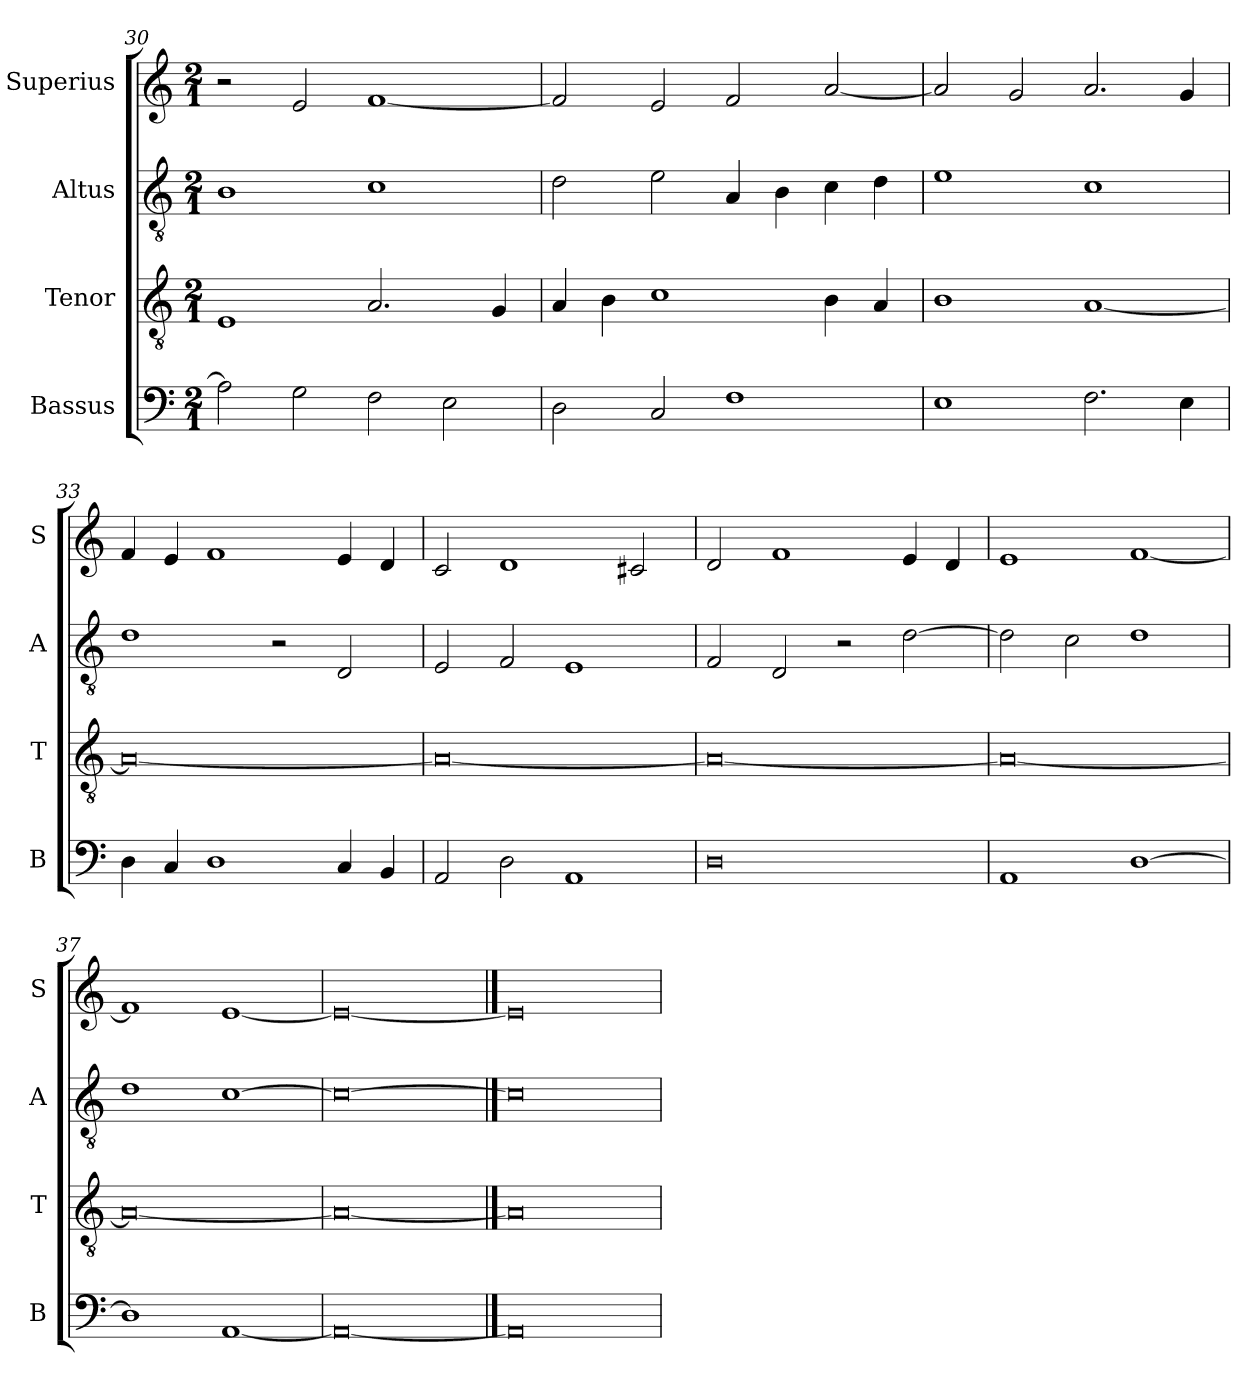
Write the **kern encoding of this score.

**kern	**kern	**kern	**kern
*part4	*part3	*part2	*part1
*staff4	*staff3	*staff2	*staff1
*I"Bassus	*I"Tenor	*I"Altus	*I"Superius
*I'B	*I'T	*I'A	*I'S
*clefF4	*clefGv2	*clefGv2	*clefG2
*k[]	*k[]	*k[]	*k[]
*C:	*C:	*C:	*C:
*M2/1	*M2/1	*M2/1	*M2/1
=30	=30	=30	=30
2A]	1E	1B	2r
2G	.	.	2e
2F	2.A	1c	[1f
2E	.	.	.
.	4G	.	.
=31	=31	=31	=31
2D	4A	2d	2f]
.	4B	.	.
2C	1c	2e	2e
1F	.	4A	2f
.	.	4B	.
.	4B	4c	[2a
.	4A	4d	.
=32	=32	=32	=32
1E	1B	1e	2a]
.	.	.	2g
2.F	[1A	1c	2.a
4E	.	.	4g
=33	=33	=33	=33
4D	0A_	1d	4f
4C	.	.	4e
1D	.	.	1f
.	.	2r	.
4C	.	2D	4e
4BB	.	.	4d
=34	=34	=34	=34
2AA	0A_	2E	2c
2D	.	2F	1d
1AA	.	1E	.
.	.	.	2c#X
=35	=35	=35	=35
0D	0A_	2F	2d
.	.	2D	1f
.	.	2r	.
.	.	[2d	4e
.	.	.	4d
=36	=36	=36	=36
1AA	0A_	2d]	1e
.	.	2c	.
[1D	.	1d	[1f
=37	=37	=37	=37
1D]	0A_	1d	1f]
[1AA	.	[1c	[1e
=38	=38	=38	=38
0AA_	0A_	0c_	0e_
==39	==39	==39	==39
0AA]	0A]	0c]	0e]
=	=	=	=
*-	*-	*-	*-
